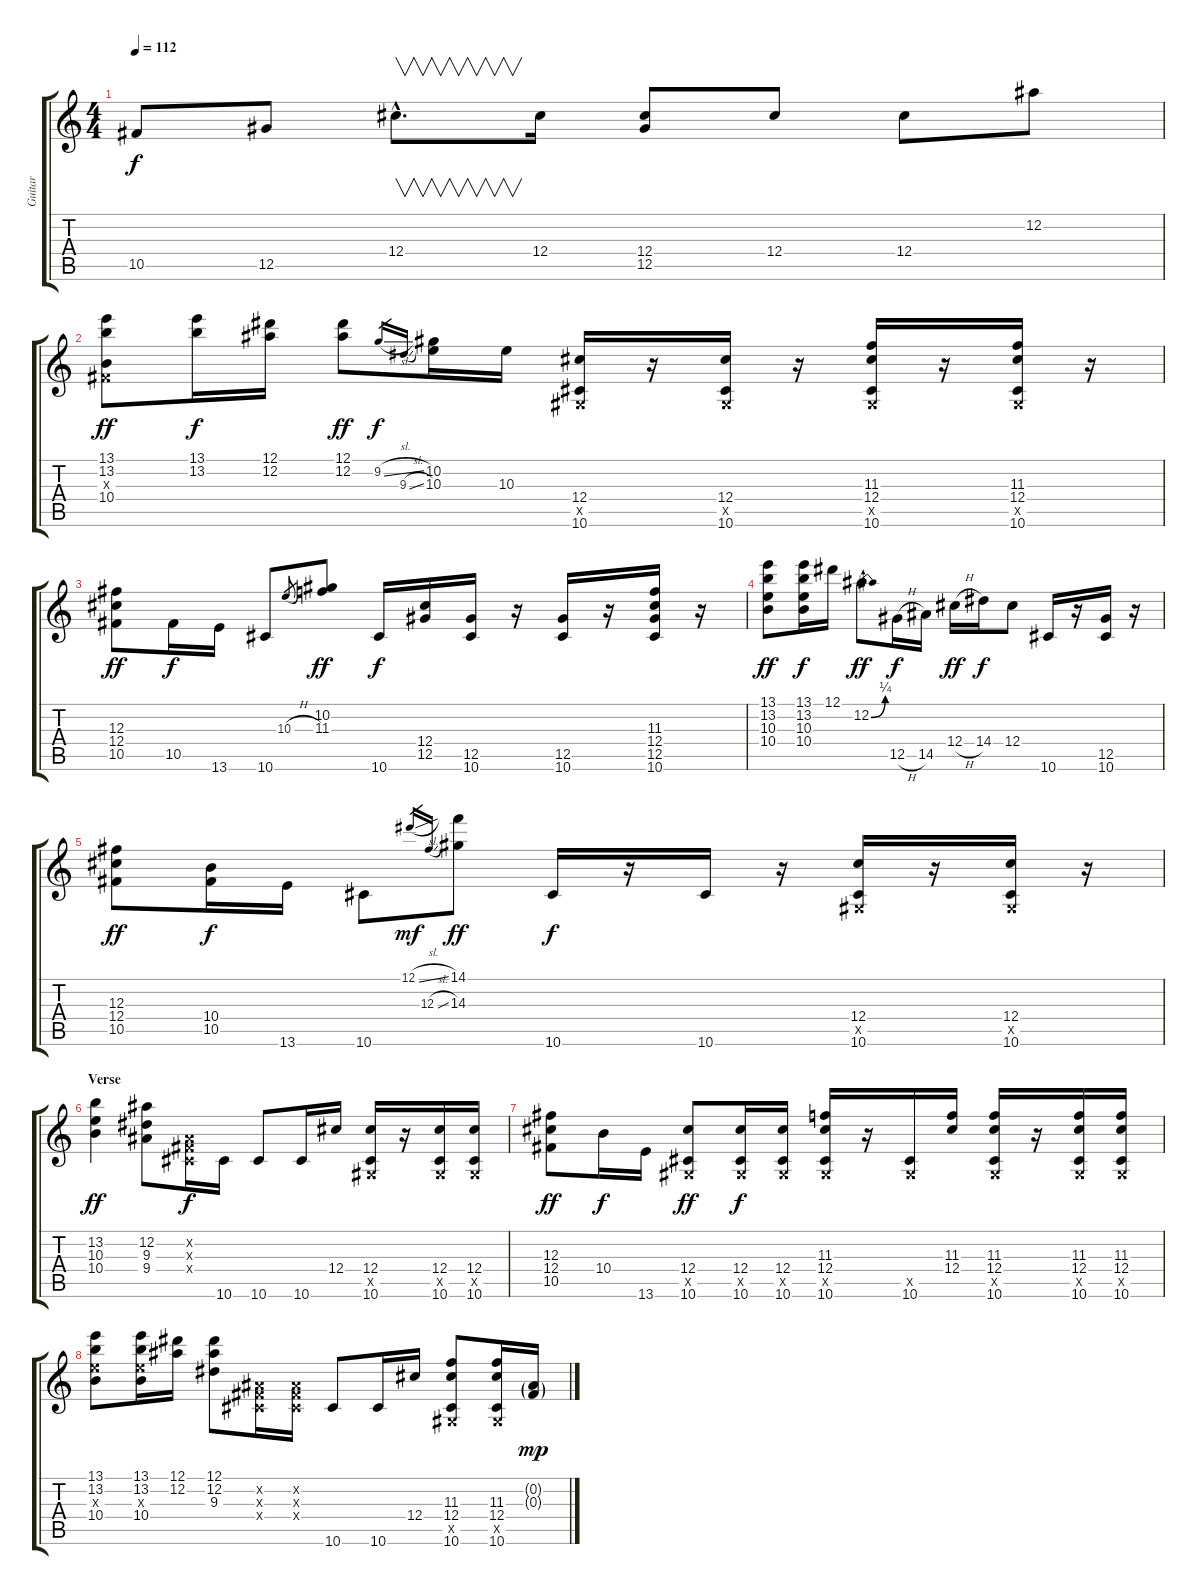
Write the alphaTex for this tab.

\track ("Guitar" "Guitar") {instrument overdrivenguitar}
\staff {score tabs}
\tuning (Eb4 Bb3 Gb3 Db3 Ab2 Eb2) {hide}
\ts (4 4)
\tempo 112
\clef g2
\ks c
10.5.8{dy f} 12.5.8 12.4{hac}.8{v d} 12.4.16 (12.4 12.5).8 12.4.8 12.4.8 12.2.8 |
(13.1 13.2 0.3{x} 10.4).8{dy ff} (13.1 13.2).16{dy f} (12.1 12.2).16 (12.1 12.2).8{dy ff} 9.2{sl}.16{gr dy f} 9.3{sl}.16{gr} (10.2 10.3).16 10.3.16 (12.4 0.5{x} 10.6).16 r.16 (12.4 0.5{x} 10.6).16 r.16 (11.3 12.4 0.5{x} 10.6).16 r.16 (11.3 12.4 0.5{x} 10.6).16 r.16 |
(12.3 12.4 10.5).8{dy ff} 10.5.16{dy f} 13.6.16 10.6.8 10.3{h}.8{gr} (10.2 11.3).8{dy ff} 10.6.16{dy f} (12.4 12.5).16 (12.5 10.6).16 r.16 (12.5 10.6).16 r.16 (11.3 12.4 12.5 10.6).16 r.16 |
(13.1 13.2 10.3 10.4).8{dy ff} (13.1 13.2 10.3 10.4).16{dy f} 12.1.16 12.2{be (bend 0 0 60 1)}.8{dy ff} 12.5{h}.16{dy f} 14.5.16 12.4{h}.16{dy ff} 14.4.16{dy f} 12.4.8 10.6.16 r.16 (12.5 10.6).16 r.16 |
(12.3 12.4 10.5).8{dy ff} (10.4 10.5).16{dy f} 13.6.16 10.6.8 12.1{sl}.16{gr dy mf} 12.3{sl}.16{gr} (14.1 14.3).8{dy ff} 10.6.16{dy f} r.16 10.6.16 r.16 (12.4 0.5{x} 10.6).16 r.16 (12.4 0.5{x} 10.6).16 r.16 |
\section ("" "Verse")
(13.2 10.3 10.4).4{dy ff} (12.2 9.3 9.4).8 (0.2{x} 0.3{x} 0.4{x}).16{dy f} 10.6.16 10.6.8 10.6.16 12.4.16 (12.4 0.5{x} 10.6).16 r.16 (12.4 0.5{x} 10.6).16 (12.4 0.5{x} 10.6).16 |
(12.3 12.4 10.5).8{dy ff} 10.4.16{dy f} 13.6.16 (12.4 0.5{x} 10.6).8{dy ff} (12.4 0.5{x} 10.6).16{dy f} (12.4 0.5{x} 10.6).16 (11.3 12.4 0.5{x} 10.6).16 r.16 (0.5{x} 10.6).16 (11.3 12.4).16 (11.3 12.4 0.5{x} 10.6).16 r.16 (11.3 12.4 0.5{x} 10.6).16 (11.3 12.4 0.5{x} 10.6).16 |
(13.1 13.2 10.3{x} 10.4).8 (13.1 13.2 10.3{x} 10.4).16 (12.1 12.2).16 (12.1 12.2 9.3).8 (0.2{x} 0.3{x} 0.4{x}).16 (0.2{x} 0.3{x} 0.4{x}).16 10.6.8 10.6.16 12.4.16 (11.3 12.4 0.5{x} 10.6).8 (11.3 12.4 0.5{x} 10.6).16 (0.2{g} 0.3{g}).16{dy mp}
